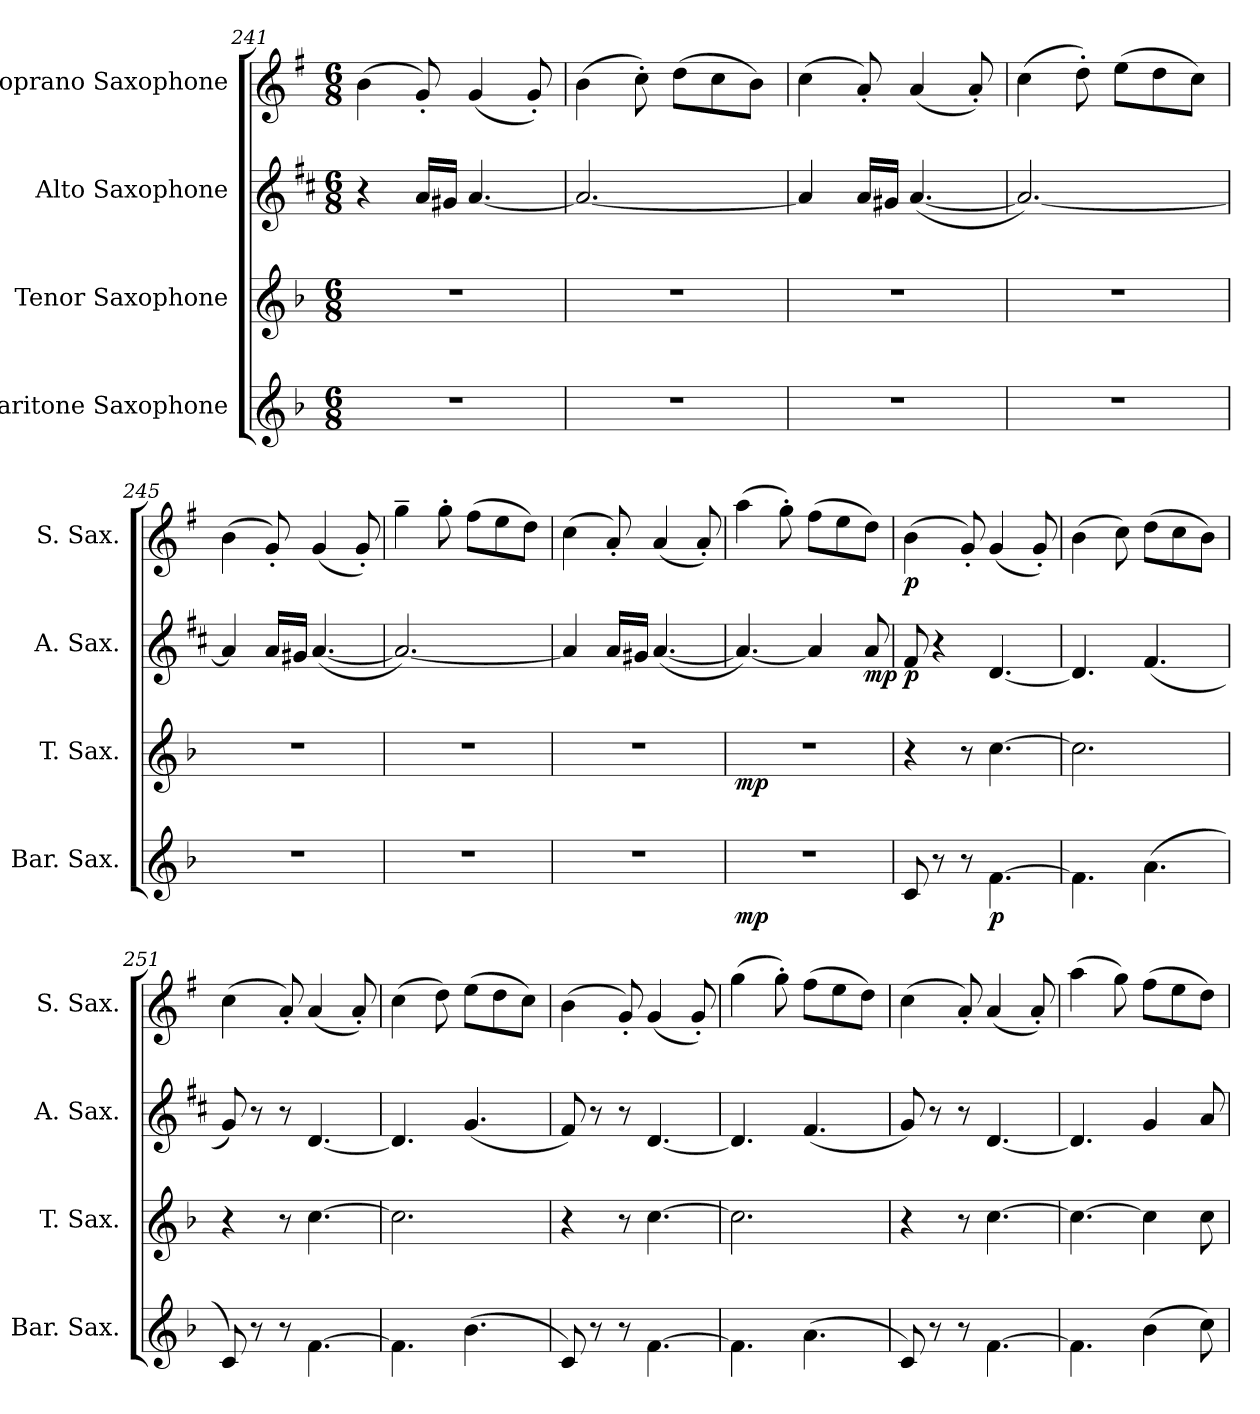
**kern	**dynam	**kern	**dynam	**kern	**dynam	**kern	**dynam
*part4	*part4	*part3	*part3	*part2	*part2	*part1	*part1
*staff4	*staff4	*staff3	*staff3	*staff2	*staff2	*staff1	*staff1
*I"Baritone Saxophone	*	*I"Tenor Saxophone	*	*I"Alto Saxophone	*	*I"Soprano Saxophone	*
*I'Bar. Sax.	*	*I'T. Sax.	*	*I'A. Sax.	*	*I'S. Sax.	*
*clefG2	*	*clefG2	*	*clefG2	*	*clefG2	*
*ITrd12c21	*	*ITrd8c14	*	*ITrd5c9	*	*ITrd1c2	*
*k[b-]	*	*k[b-]	*	*k[b-]	*	*k[b-]	*
*M6/8	*	*M6/8	*	*M6/8	*	*M6/8	*
=241	=241	=241	=241	=241	=241	=241	=241
2.r	.	2.r	.	4r	.	(4a\	.
.	.	.	.	16c/LL	.	8f'/)	.
.	.	.	.	16Bn/JJ	.	.	.
.	.	.	.	[4.c/	.	(4f/	.
.	.	.	.	.	.	8f'/)	.
=242	=242	=242	=242	=242	=242	=242	=242
2.r	.	2.r	.	2.c/_	.	(4a\	.
.	.	.	.	.	.	8b-'\)	.
.	.	.	.	.	.	(8cc\L	.
.	.	.	.	.	.	8b-\	.
.	.	.	.	.	.	8a\J)	.
=243	=243	=243	=243	=243	=243	=243	=243
2.r	.	2.r	.	4c/]	.	(4b-\	.
.	.	.	.	16c/LL	.	8g'/)	.
.	.	.	.	16Bn/JJ	.	.	.
.	.	.	.	([4.c/	.	(4g/	.
.	.	.	.	.	.	8g'/)	.
=244	=244	=244	=244	=244	=244	=244	=244
2.r	.	2.r	.	2.c/_)	.	(4b-\	.
.	.	.	.	.	.	8cc'\)	.
.	.	.	.	.	.	(8dd\L	.
.	.	.	.	.	.	8cc\	.
.	.	.	.	.	.	8b-\J)	.
=245	=245	=245	=245	=245	=245	=245	=245
2.r	.	2.r	.	4c/]	.	(4a\	.
.	.	.	.	16c/LL	.	8f'/)	.
.	.	.	.	16Bn/JJ	.	.	.
.	.	.	.	([4.c/	.	(4f/	.
.	.	.	.	.	.	8f'/)	.
!!LO:LB:g=z
=246	=246	=246	=246	=246	=246	=246	=246
2.r	.	2.r	.	2.c/_)	.	4ff~\	.
.	.	.	.	.	.	8ff'\	.
.	.	.	.	.	.	(8ee\L	.
.	.	.	.	.	.	8dd\	.
.	.	.	.	.	.	8cc\J)	.
=247	=247	=247	=247	=247	=247	=247	=247
2.r	.	2.r	.	4c/]	.	(4b-\	.
.	.	.	.	16c/LL	.	8g'/)	.
.	.	.	.	16Bn/JJ	.	.	.
.	.	.	.	([4.c/	.	(4g/	.
.	.	.	.	.	.	8g'/)	.
=248	=248	=248	=248	=248	=248	=248	=248
!	!LO:DY:b	!	!LO:DY:b	!	!	!	!
2.r	mp	2.r	mp	4.c/_)	.	(4gg\	.
.	.	.	.	.	.	8ff'\)	.
.	.	.	.	4c/]	.	(8ee\L	.
.	.	.	.	.	.	8dd\	.
!	!	!	!	!	!LO:DY:b	!	!
.	.	.	.	8c/	mp	8cc\J)	.
=249	=249	=249	=249	=249	=249	=249	=249
!	!	!	!	!	!LO:DY:b	!	!LO:DY:b
8C/	.	4r	.	8A/	p	(4a\	p
8r	.	.	.	4r	.	.	.
8r	.	8r	.	.	.	8f'/)	.
!	!LO:DY:b	!	!	!	!	!	!
[4.F\	p	[4.c\	.	[4.F/	.	(4f/	.
.	.	.	.	.	.	8f'/)	.
=250	=250	=250	=250	=250	=250	=250	=250
4.F\]	.	2.c\]	.	4.F/]	.	(4a\	.
.	.	.	.	.	.	8b-\)	.
(4.A\	.	.	.	(4.A/	.	(8cc\L	.
.	.	.	.	.	.	8b-\	.
.	.	.	.	.	.	8a\J)	.
=251	=251	=251	=251	=251	=251	=251	=251
8C/)	.	4r	.	8B-/)	.	(4b-\	.
8r	.	.	.	8r	.	.	.
8r	.	8r	.	8r	.	8g'/)	.
[4.F\	.	[4.c\	.	[4.F/	.	(4g/	.
.	.	.	.	.	.	8g'/)	.
=252	=252	=252	=252	=252	=252	=252	=252
4.F\]	.	2.c\]	.	4.F/]	.	(4b-\	.
.	.	.	.	.	.	8cc\)	.
(4.B-\	.	.	.	(4.B-/	.	(8dd\L	.
.	.	.	.	.	.	8cc\	.
.	.	.	.	.	.	8b-\J)	.
!!LO:PB:g=z
=253	=253	=253	=253	=253	=253	=253	=253
8C/)	.	4r	.	8A/)	.	(4a\	.
8r	.	.	.	8r	.	.	.
8r	.	8r	.	8r	.	8f'/)	.
[4.F\	.	[4.c\	.	[4.F/	.	(4f/	.
.	.	.	.	.	.	8f'/)	.
=254	=254	=254	=254	=254	=254	=254	=254
4.F\]	.	2.c\]	.	4.F/]	.	(4ff\	.
.	.	.	.	.	.	8ff'\)	.
(4.A\	.	.	.	(4.A/	.	(8ee\L	.
.	.	.	.	.	.	8dd\	.
.	.	.	.	.	.	8cc\J)	.
=255	=255	=255	=255	=255	=255	=255	=255
8C/)	.	4r	.	8B-/)	.	(4b-\	.
8r	.	.	.	8r	.	.	.
8r	.	8r	.	8r	.	8g'/)	.
[4.F\	.	[4.c\	.	[4.F/	.	(4g/	.
.	.	.	.	.	.	8g'/)	.
=256	=256	=256	=256	=256	=256	=256	=256
4.F\]	.	4.c\_	.	4.F/]	.	(4gg\	.
.	.	.	.	.	.	8ff\)	.
(4B-\	.	4c\]	.	4B-/	.	(8ee\L	.
.	.	.	.	.	.	8dd\	.
8c\)	.	8c\	.	8c/	.	8cc\J)	.
=	=	=	=	=	=	=	=
*-	*-	*-	*-	*-	*-	*-	*-
